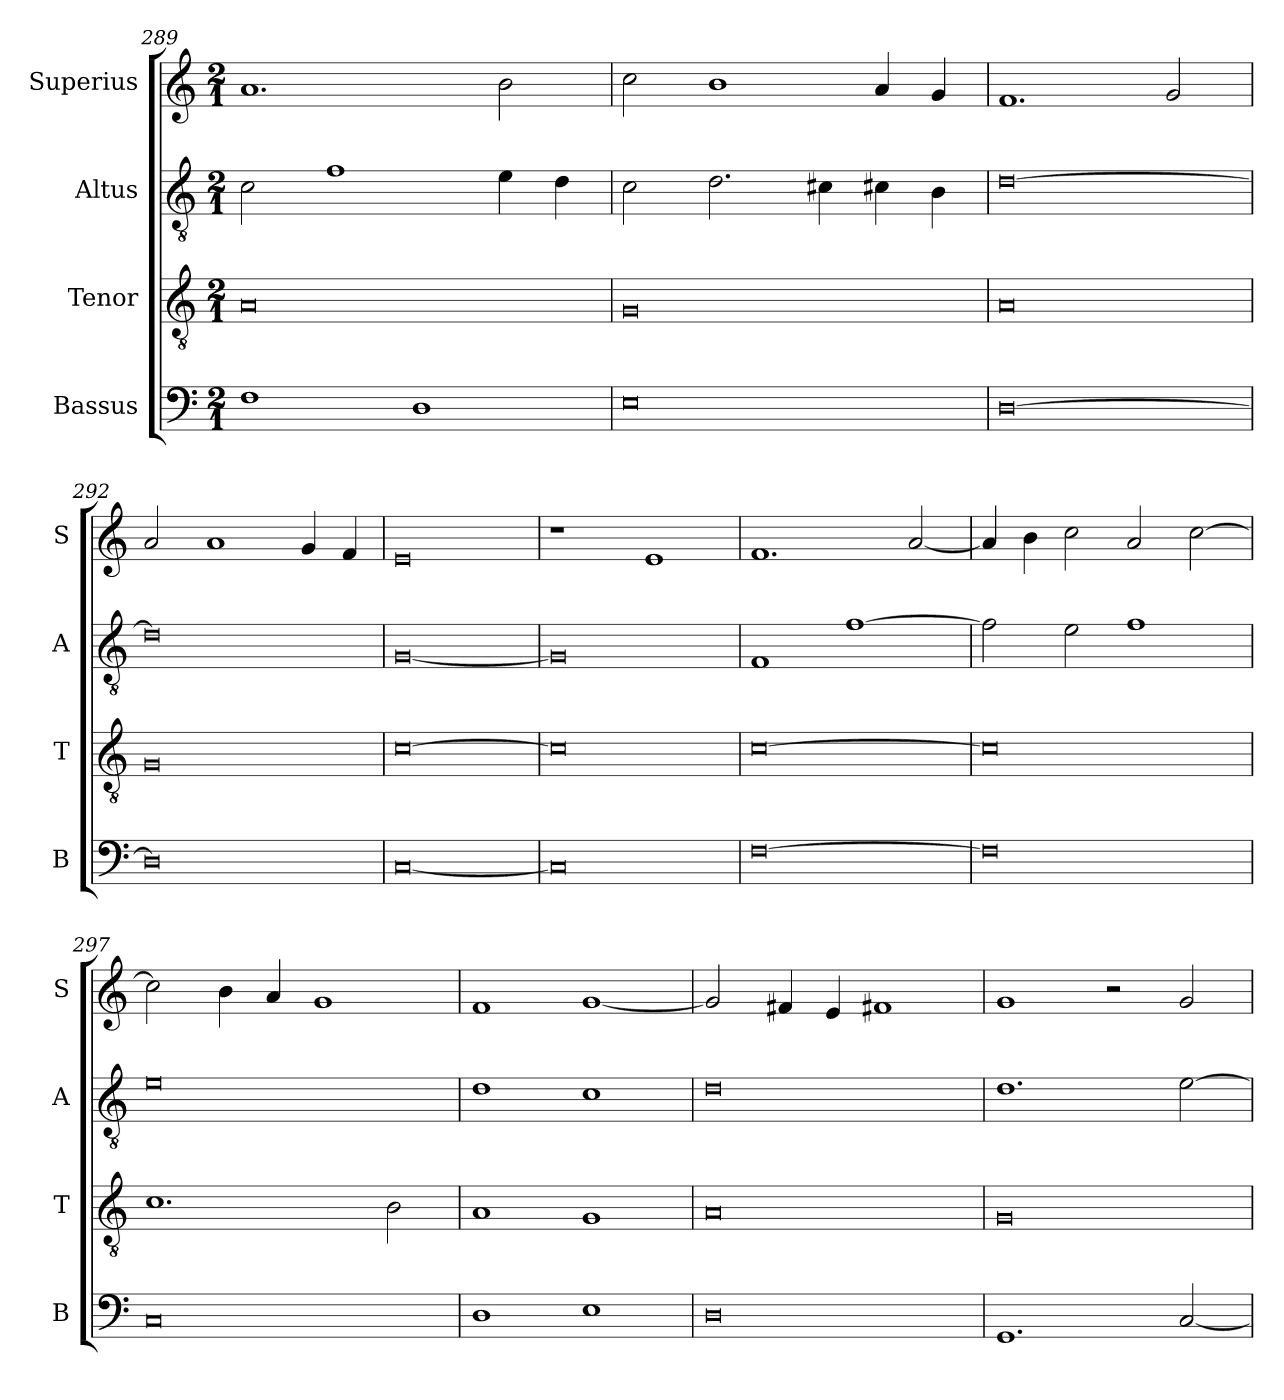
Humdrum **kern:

**kern	**kern	**kern	**kern
*part4	*part3	*part2	*part1
*staff4	*staff3	*staff2	*staff1
*I"Bassus	*I"Tenor	*I"Altus	*I"Superius
*I'B	*I'T	*I'A	*I'S
*clefF4	*clefGv2	*clefGv2	*clefG2
*k[]	*k[]	*k[]	*k[]
*M2/1	*M2/1	*M2/1	*M2/1
=289	=289	=289	=289
1F	0A	2c\	1.a
.	.	1f	.
1D	.	.	.
.	.	4e\	2b\
.	.	4d\	.
=290	=290	=290	=290
0E	0G	2c\	2cc\
.	.	2.d\	1b
.	.	4c#X\	.
.	.	4c#X\	4a/
.	.	4B\	4g/
=291	=291	=291	=291
[0D	0A	[0d	1.f
.	.	.	2g/
=292	=292	=292	=292
0D]	0G	0d]	2a/
.	.	.	1a
.	.	.	4g/
.	.	.	4f/
=293	=293	=293	=293
[0C	[0c	[0G	0e
=294	=294	=294	=294
0C]	0c]	0G]	1r
.	.	.	1e
=295	=295	=295	=295
[0F	[0c	1F	1.f
.	.	[1f	.
.	.	.	[2a/
=296	=296	=296	=296
0F]	0c]	2f\]	4a/]
.	.	.	4b\
.	.	2e\	2cc\
.	.	1f	2a/
.	.	.	[2cc\
=297	=297	=297	=297
0C	1.c	0e	2cc\]
.	.	.	4b\
.	.	.	4a/
.	.	.	1g
.	2B\	.	.
=298	=298	=298	=298
1D	1A	1d	1f
1E	1G	1c	[1g
=299	=299	=299	=299
0D	0A	0d	2g/]
.	.	.	4f#X/
.	.	.	4e/
.	.	.	1f#X
=300	=300	=300	=300
1.GG	0G	1.d	1g
.	.	.	2r
[2C/	.	[2e\	2g/
=	=	=	=
*-	*-	*-	*-
